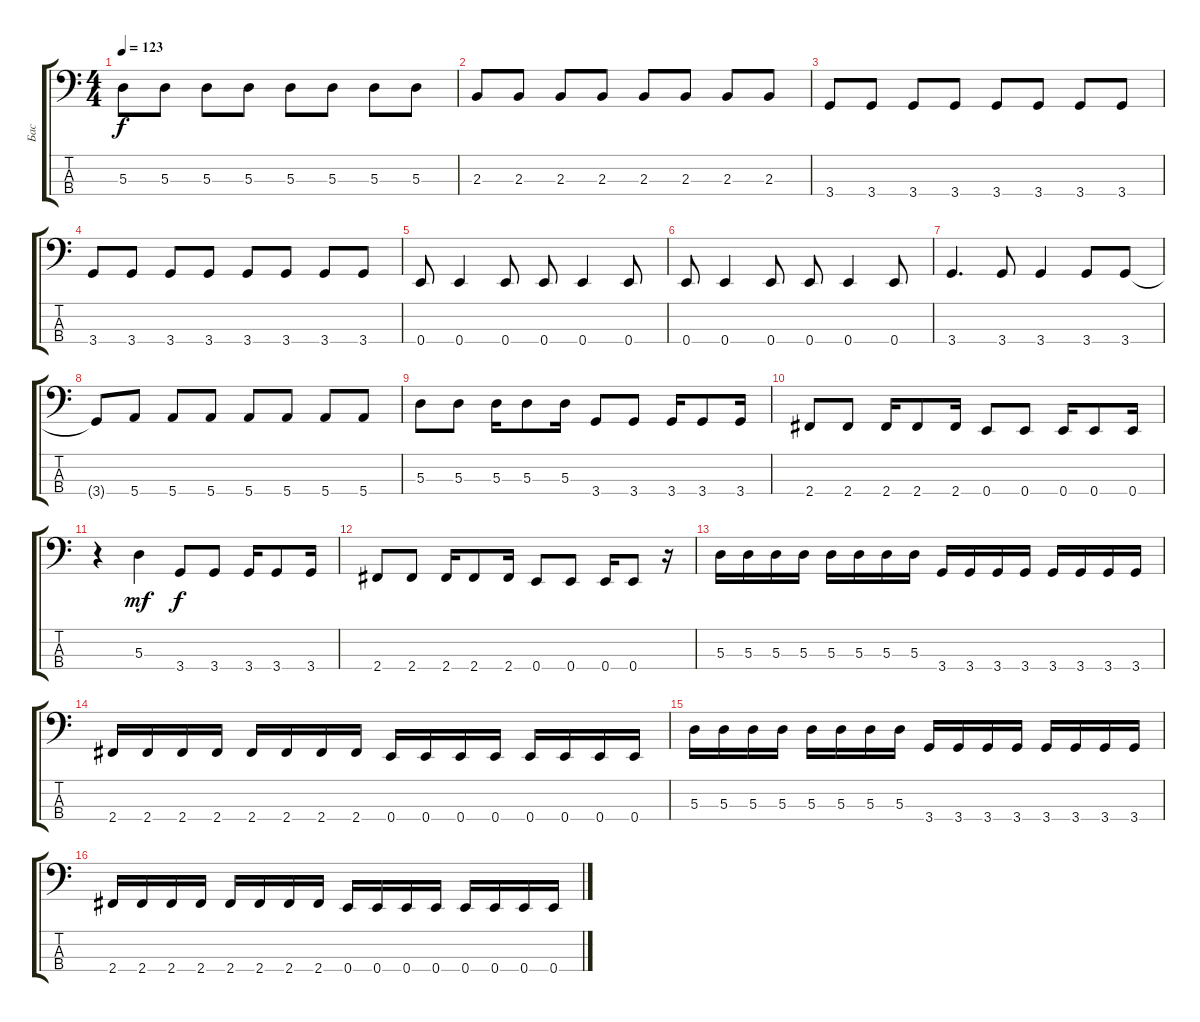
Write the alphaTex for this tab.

\track ("Бас" "Бас") {instrument electricbassfinger}
\staff {score tabs}
\tuning (G2 D2 A1 E1) {hide}
\ts (4 4)
\tempo 123
\clef f4
\ks c
5.3.8{dy f} 5.3.8 5.3.8 5.3.8 5.3.8 5.3.8 5.3.8 5.3.8 |
2.3.8 2.3.8 2.3.8 2.3.8 2.3.8 2.3.8 2.3.8 2.3.8 |
3.4.8 3.4.8 3.4.8 3.4.8 3.4.8 3.4.8 3.4.8 3.4.8 |
3.4.8 3.4.8 3.4.8 3.4.8 3.4.8 3.4.8 3.4.8 3.4.8 |
0.4.8 0.4.4 0.4.8 0.4.8 0.4.4 0.4.8 |
0.4.8 0.4.4 0.4.8 0.4.8 0.4.4 0.4.8 |
3.4.4{d} 3.4.8 3.4.4 3.4.8 3.4.8 |
3.4{t}.8 5.4.8 5.4.8 5.4.8 5.4.8 5.4.8 5.4.8 5.4.8 |
5.3.8 5.3.8 5.3.16 5.3.8 5.3.16 3.4.8 3.4.8 3.4.16 3.4.8 3.4.16 |
2.4.8 2.4.8 2.4.16 2.4.8 2.4.16 0.4.8 0.4.8 0.4.16 0.4.8 0.4.16 |
r.4 5.3.4{dy mf} 3.4.8{dy f} 3.4.8 3.4.16 3.4.8 3.4.16 |
2.4.8 2.4.8 2.4.16 2.4.8 2.4.16 0.4.8 0.4.8 0.4.16 0.4.8 r.16 |
5.3.16 5.3.16 5.3.16 5.3.16 5.3.16 5.3.16 5.3.16 5.3.16 3.4.16 3.4.16 3.4.16 3.4.16 3.4.16 3.4.16 3.4.16 3.4.16 |
2.4.16 2.4.16 2.4.16 2.4.16 2.4.16 2.4.16 2.4.16 2.4.16 0.4.16 0.4.16 0.4.16 0.4.16 0.4.16 0.4.16 0.4.16 0.4.16 |
5.3.16 5.3.16 5.3.16 5.3.16 5.3.16 5.3.16 5.3.16 5.3.16 3.4.16 3.4.16 3.4.16 3.4.16 3.4.16 3.4.16 3.4.16 3.4.16 |
2.4.16 2.4.16 2.4.16 2.4.16 2.4.16 2.4.16 2.4.16 2.4.16 0.4.16 0.4.16 0.4.16 0.4.16 0.4.16 0.4.16 0.4.16 0.4.16
